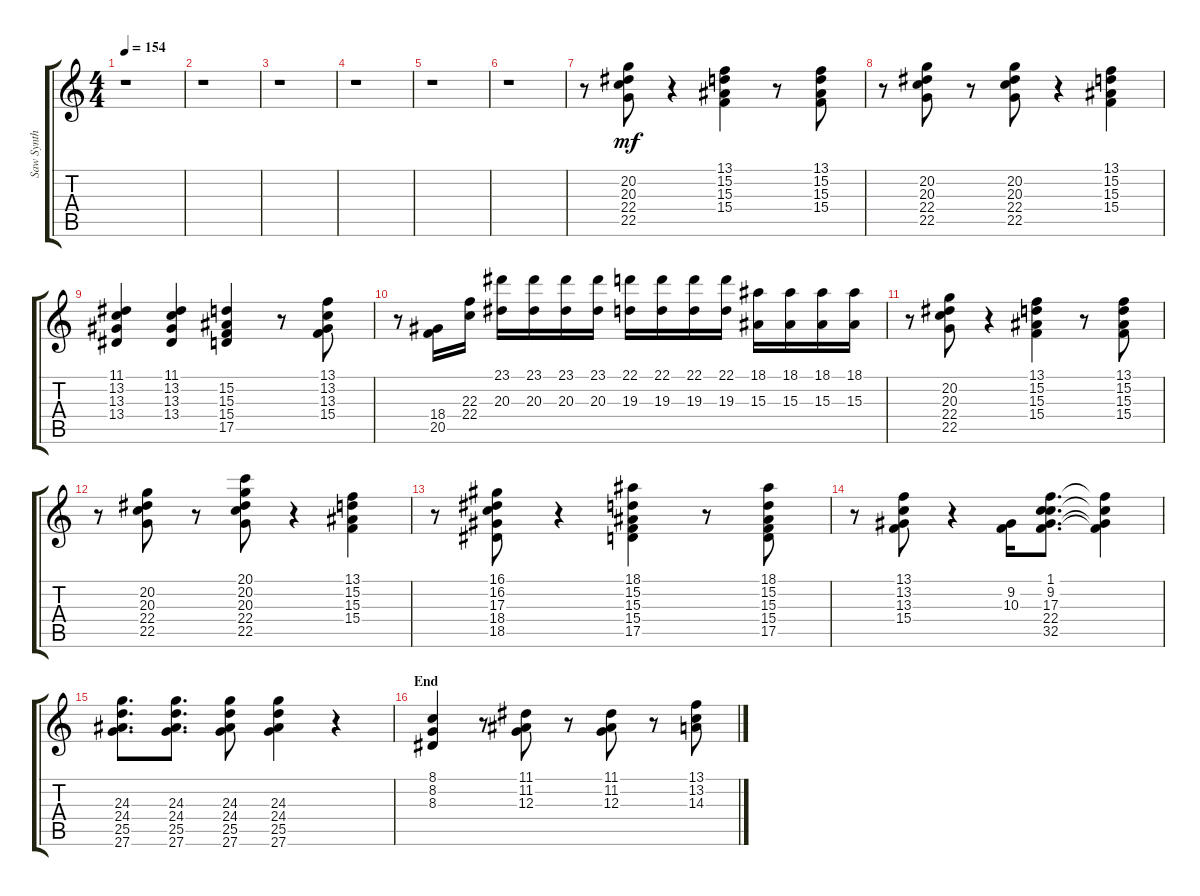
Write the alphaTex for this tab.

\track ("Saw Synth" "Saw Synth") {instrument lead2sawtooth}
\staff {score tabs}
\tuning (E4 B3 G3 D3 A2 E2) {hide}
\ts (4 4)
\tempo 154
\clef g2
\ks c
r.1{dy mf} |
r.1 |
r.1 |
r.1 |
r.1 |
r.1 |
r.8 (20.2 20.3 22.4 22.5).8 r.4 (13.1 15.2 15.3 15.4).4 r.8 (13.1 15.2 15.3 15.4).8 |
r.8 (20.2 20.3 22.4 22.5).8 r.8 (20.2 20.3 22.4 22.5).8 r.4 (13.1 15.2 15.3 15.4).4 |
(11.1 13.2 13.3 13.4).4 (11.1 13.2 13.3 13.4).4 (15.2 15.3 15.4 17.5).4 r.8 (13.1 13.2 13.3 15.4).8 |
r.8 (18.4 20.5).16 (22.3 22.4).16 (23.1 20.3).16 (23.1 20.3).16 (23.1 20.3).16 (23.1 20.3).16 (22.1 19.3).16 (22.1 19.3).16 (22.1 19.3).16 (22.1 19.3).16 (18.1 15.3).16 (18.1 15.3).16 (18.1 15.3).16 (18.1 15.3).16 |
r.8 (20.2 20.3 22.4 22.5).8 r.4 (13.1 15.2 15.3 15.4).4 r.8 (13.1 15.2 15.3 15.4).8 |
r.8 (20.2 20.3 22.4 22.5).8 r.8 (20.1 20.2 20.3 22.4 22.5).8 r.4 (13.1 15.2 15.3 15.4).4 |
r.8 (16.1 16.2 17.3 18.4 18.5).8 r.4 (18.1 15.2 15.3 15.4 17.5).4 r.8 (18.1 15.2 15.3 15.4 17.5).8 |
r.8 (13.1 13.2 13.3 15.4).8 r.4 (9.2 10.3).16 (1.1 9.2 17.3 22.4 32.5).8{d} (1.1{t} 9.2{t} 22.4{t} 32.5{t}).4 |
(24.3 24.4 25.5 27.6).8{d} (24.3 24.4 25.5 27.6).8{d} (24.3 24.4 25.5 27.6).8 (24.3 24.4 25.5{be (hold 0 0 60 0)} 27.6).4 r.4 |
\section ("" "End")
(8.1 8.2 8.3).4 r.8 (11.1 11.2 12.3).8 r.8 (11.1 11.2 12.3).8 r.8 (13.1 13.2 14.3).8
